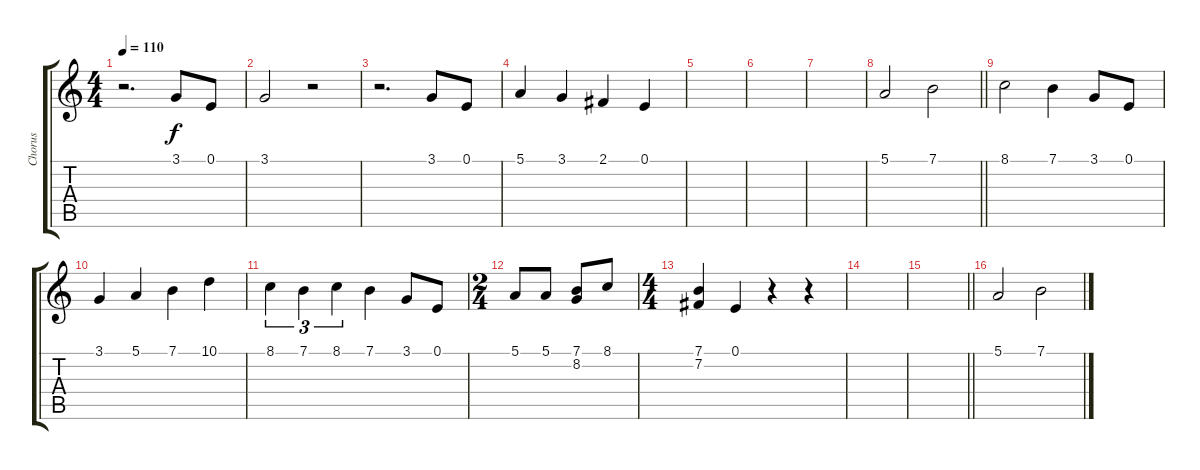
\track ("Chorus" "Chorus") {instrument choiraahs}
\staff {score tabs}
\tuning (E4 B3 G3 D3 A2 E2) {hide}
\ts (4 4)
\tempo 110
\clef g2
\ks c
r.2{d dy mf} 3.1.8{dy f} 0.1.8 |
3.1.2 r.2 |
r.2{d} 3.1.8 0.1.8 |
5.1.4 3.1.4 2.1.4 0.1.4 |
|
|
|
\barLineRight lightlight
5.1.2 7.1.2 |
8.1.2 7.1.4 3.1.8 0.1.8 |
3.1.4 5.1.4 7.1.4 10.1.4 |
8.1.4{tu (3 2)} 7.1.4{tu (3 2)} 8.1.4{tu (3 2)} 7.1.4 3.1.8 0.1.8 |
\ts (2 4)
5.1.8 5.1.8 (7.1 8.2).8 8.1.8 |
\ts (4 4)
(7.1 7.2).4 0.1.4 r.4 r.4 |
|
\barLineRight lightlight
|
5.1.2 7.1.2
